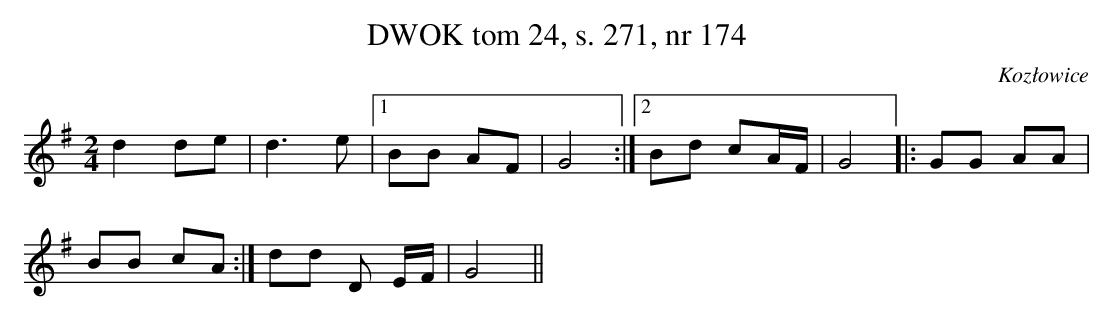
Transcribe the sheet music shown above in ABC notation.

X:1
T: DWOK tom 24, s. 271, nr 174
O: Kozłowice
L: 1/16
M: 2/4
K: G
d4 d2e2|d6e2|[1 B2B2 A2F2|G8 :|[2B2d2 c2AF |G8|:G2G2 A2A2|
B2B2 c2A2 :|d2d2 D2 EF|G8||
